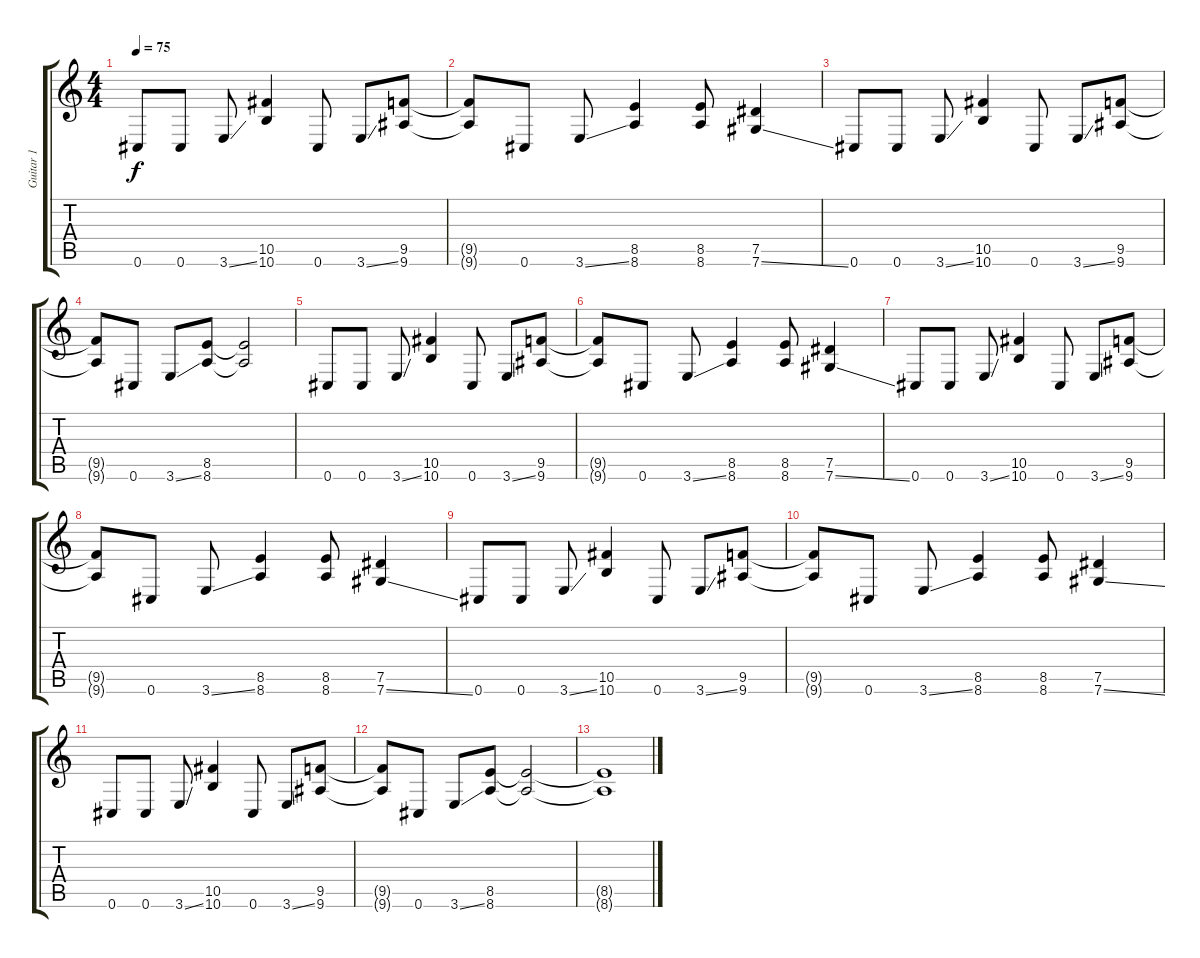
\track ("Guitar 1" "Guitar 1") {instrument overdrivenguitar}
\staff {score tabs}
\tuning (Eb4 Bb3 Gb3 Db3 Ab2 Db2) {hide}
\ts (4 4)
\tempo 75
\clef g2
\ks c
0.6.8{dy f} 0.6.8 3.6{ss}.8 (10.5 10.6).4 0.6.8 3.6{ss}.8 (9.5 9.6).8 |
(9.5{t} 9.6{t}).8 0.6.8 3.6{ss}.8 (8.5 8.6).4 (8.5 8.6).8 (7.5 7.6{ss}).4 |
0.6.8 0.6.8 3.6{ss}.8 (10.5 10.6).4 0.6.8 3.6{ss}.8 (9.5 9.6).8 |
(9.5{t} 9.6{t}).8 0.6.8 3.6{ss}.8 (8.5 8.6).8 (8.5{t} 8.6{t}).2 |
0.6.8 0.6.8 3.6{ss}.8 (10.5 10.6).4 0.6.8 3.6{ss}.8 (9.5 9.6).8 |
(9.5{t} 9.6{t}).8 0.6.8 3.6{ss}.8 (8.5 8.6).4 (8.5 8.6).8 (7.5 7.6{ss}).4 |
0.6.8 0.6.8 3.6{ss}.8 (10.5 10.6).4 0.6.8 3.6{ss}.8 (9.5 9.6).8 |
(9.5{t} 9.6{t}).8 0.6.8 3.6{ss}.8 (8.5 8.6).4 (8.5 8.6).8 (7.5 7.6{ss}).4 |
0.6.8 0.6.8 3.6{ss}.8 (10.5 10.6).4 0.6.8 3.6{ss}.8 (9.5 9.6).8 |
(9.5{t} 9.6{t}).8 0.6.8 3.6{ss}.8 (8.5 8.6).4 (8.5 8.6).8 (7.5 7.6{ss}).4 |
0.6.8 0.6.8 3.6{ss}.8 (10.5 10.6).4 0.6.8 3.6{ss}.8 (9.5 9.6).8 |
(9.5{t} 9.6{t}).8 0.6.8 3.6{ss}.8 (8.5 8.6).8 (8.5{t} 8.6{t}).2 |
(8.5{t} 8.6{t}).1
